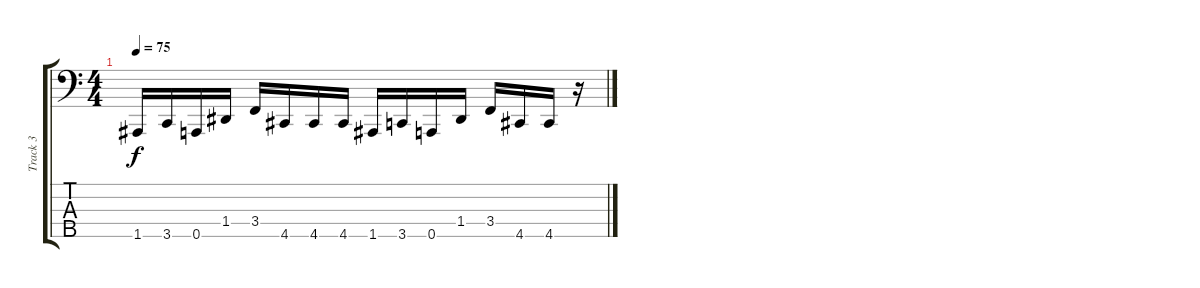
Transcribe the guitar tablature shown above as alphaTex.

\track ("Track 3" "Track 3") {instrument electricbasspick}
\staff {score tabs}
\tuning (F2 C2 G1 D1 A0) {hide}
\ts (4 4)
\tempo 75
\clef f4
\ks c
1.5.16{dy f} 3.5.16 0.5.16 1.4.16 3.4.16 4.5.16 4.5.16 4.5.16 1.5.16 3.5.16 0.5.16 1.4.16 3.4.16 4.5.16 4.5.16 r.16
